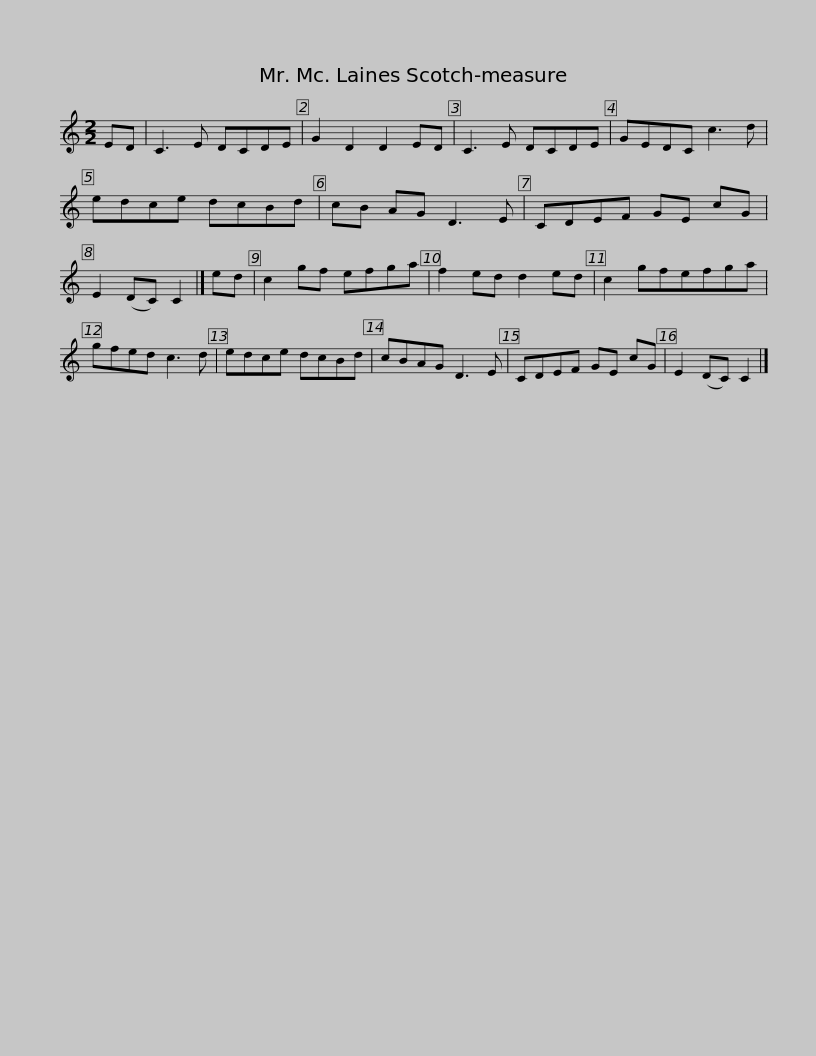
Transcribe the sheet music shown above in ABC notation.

X:1
L:1/8
M:2/2
I:linebreak $
K:C
V:1 treble
V:1
 ED | C3 E DCDE | G2 D2 D2 ED | C3 E DCDE | GEDC c3 d | %5
 edce dcBd | cB AG D3 E |$ CDEF GE cG | E2 (DC) C2 |] ed | %10
 c2 gf efga | f2 ed d2 ed | c2 gfefga | gfed c3 d |$ edce dcBd | %15
 cBAG D3 E | CDEF GE cG | E2 (DC) C2 |] %18
